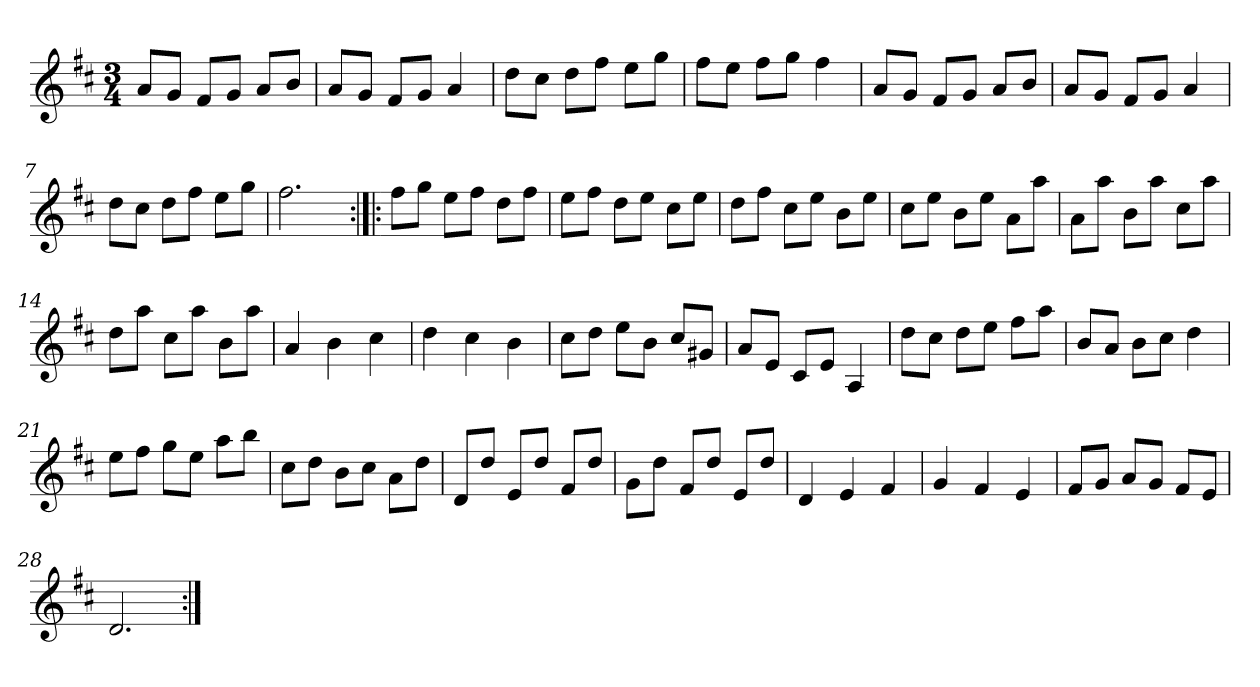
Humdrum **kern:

**kern
*part1
*staff1
*clefG2
*k[f#c#]
*D:
*M3/4
*MM120
=1
8a/L
8g/J
8f#/L
8g/J
8a/L
8b/J
=2
8a/L
8g/J
8f#/L
8g/J
4a
=3
8dd\L
8cc#\J
8dd\L
8ff#\J
8ee\L
8gg\J
=4
8ff#\L
8ee\J
8ff#\L
8gg\J
4ff#
=5
8a/L
8g/J
8f#/L
8g/J
8a/L
8b/J
=6
8a/L
8g/J
8f#/L
8g/J
4a
=7
8dd\L
8cc#\J
8dd\L
8ff#\J
8ee\L
8gg\J
=8
2.ff#
=9:|!|:
8ff#\L
8gg\J
8ee\L
8ff#\J
8dd\L
8ff#\J
=10
8ee\L
8ff#\J
8dd\L
8ee\J
8cc#\L
8ee\J
=11
8dd\L
8ff#\J
8cc#\L
8ee\J
8b\L
8ee\J
=12
8cc#\L
8ee\J
8b\L
8ee\J
8a\L
8aa\J
=13
8a\L
8aa\J
8b\L
8aa\J
8cc#\L
8aa\J
=14
8dd\L
8aa\J
8cc#\L
8aa\J
8b\L
8aa\J
=15
4a
4b
4cc#
=16
4dd
4cc#
4b
=17
8cc#\L
8dd\J
8ee\L
8b\J
8cc#/L
8g#X/J
=18
8a/L
8e/J
8c#/L
8e/J
4A
=19
8dd\L
8cc#\J
8dd\L
8ee\J
8ff#\L
8aa\J
=20
8b/L
8a/J
8b\L
8cc#\J
4dd
=21
8ee\L
8ff#\J
8gg\L
8ee\J
8aa\L
8bb\J
=22
8cc#\L
8dd\J
8b\L
8cc#\J
8a\L
8dd\J
=23
8d/L
8dd/J
8e/L
8dd/J
8f#/L
8dd/J
=24
8g\L
8dd\J
8f#/L
8dd/J
8e/L
8dd/J
=25
4d
4e
4f#
=26
4g
4f#
4e
=27
8f#/L
8g/J
8a/L
8g/J
8f#/L
8e/J
=28
2.d
=:|!
*-
